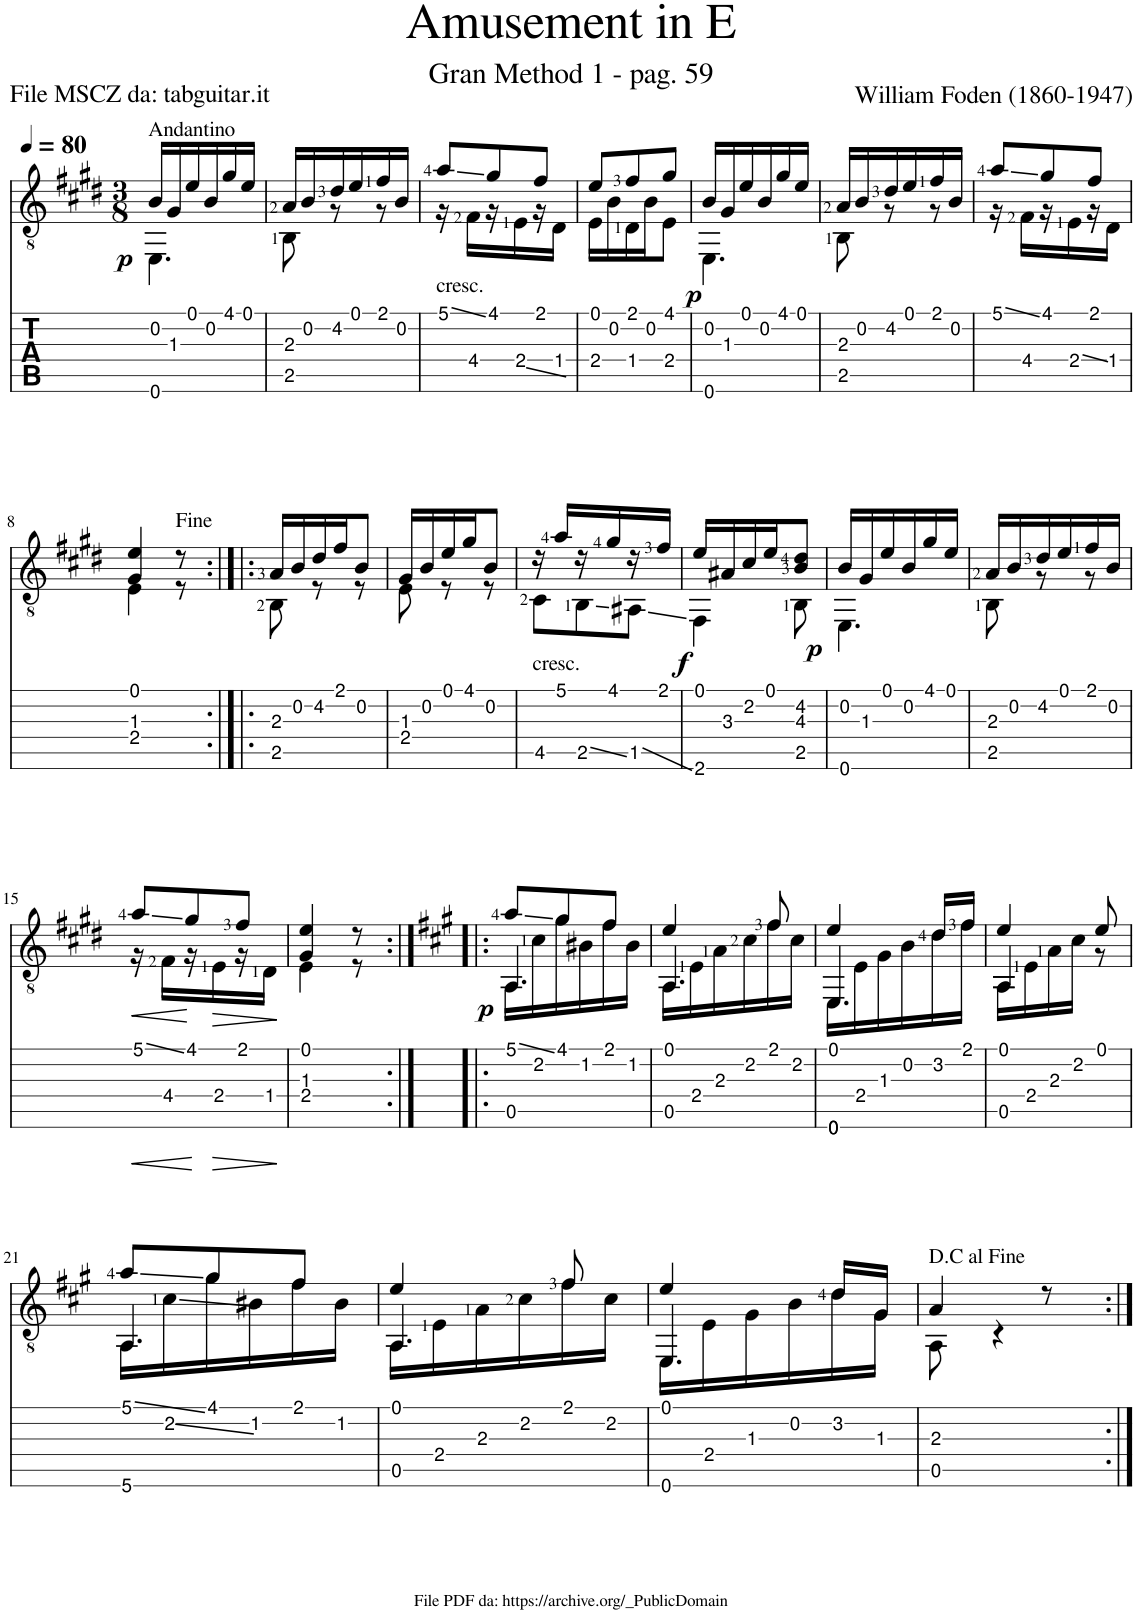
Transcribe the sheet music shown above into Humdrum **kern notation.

**kern	**kern	**dynam
*part1	*part1	*part1
*staff2	*staff1	*staff1/2
*I"Guitar	*	*
*I'Guit.	*	*
*stria6	*	*
*	*clefGv2	*
*k[f#c#g#d#]	*k[f#c#g#d#]	*
*M3/8	*M3/8	*
*MM80	*MM80	*
=1	=1	=1
*^	*^	*
!	!	!LO:TX:a:t=Andantino	!	!
!	!	!	!	!LO:DY:b
16BLL	4.EE	16B/LL	4.EE\	p
16G#	.	16G#/	.	.
16e	.	16e/	.	.
16B	.	16B/	.	.
16g#	.	16g#/	.	.
16eJJ	.	16e/JJ	.	.
=2	=2	=2	=2	=2
16ALL	8BB	16A/LL	8BB\	.
16B	.	16B/	.	.
16d#	8r	16d#/	8r	.
16e	.	16e/	.	.
16f#	8r	16f#/	8r	.
16BJJ	.	16B/JJ	.	.
=3	=3	=3	=3	=3
!LO:TX:a:t=cresc.	!	!	!	!
8aL	16r	8a/L	16r	.
.	16F#	.	16F#\LL	.
8g#	16r	8g#/	16r	.
.	16E	.	16E\	.
8f#J	16r	8f#/J	16r	.
.	16D#	.	16D#\JJ	.
=4	=4	=4	=4	=4
8eL	16ELL	8e/L	16E\LL	.
.	16B	.	16B\	.
8f#	16D#	8f#/	16D#\	.
.	16BJ	.	16B\J	.
!	!	!	!	!LO:DY:b
8g#J	8EJ	8g#/J	8E\J	p
=5	=5	=5	=5	=5
16BLL	4.EE	16B/LL	4.EE\	.
16G#	.	16G#/	.	.
16e	.	16e/	.	.
16B	.	16B/	.	.
16g#	.	16g#/	.	.
16eJJ	.	16e/JJ	.	.
=6	=6	=6	=6	=6
16ALL	8BB	16A/LL	8BB\	.
16B	.	16B/	.	.
16d#	8r	16d#/	8r	.
16e	.	16e/	.	.
16f#	8r	16f#/	8r	.
16BJJ	.	16B/JJ	.	.
=7	=7	=7	=7	=7
8aL	16r	8a/L	16r	.
.	16F#	.	16F#\LL	.
8g#	16r	8g#/	16r	.
.	16E	.	16E\	.
8f#J	16r	8f#/J	16r	.
.	16D#	.	16D#\JJ	.
!!LO:LB:g=z	!!
=8	=8	=8	=8	=8
4G# 4e	4E	4G#/ 4e/	4E\	.
8r	8r	8r	8r	.
=9:|!|:	=9:|!|:	=9:|!|:	=9:|!|:	=9:|!|:
16ALL	8BB	16A/LL	8BB\	.
16B	.	16B/	.	.
16d#	8r	16d#/	8r	.
16f#J	.	16f#/J	.	.
8BJ	8r	8B/J	8r	.
=10	=10	=10	=10	=10
16G#LL	8E	16G#/LL	8E\	.
16B	.	16B/	.	.
16e	8r	16e/	8r	.
16g#J	.	16g#/J	.	.
8BJ	8r	8B/J	8r	.
=11	=11	=11	=11	=11
!LO:TX:a:t=cresc.	!	!	!	!
16r	8C#L	16r	8C#\L	.
16a	.	16a/LL	.	.
16r	8BB	16r	8BB\	.
16g#	.	16g#/	.	.
16r	8AA#J	16r	8AA#X\J	.
!	!	!	!	!LO:DY:b
16f#	.	16f#/JJ	.	f
=12	=12	=12	=12	=12
16eLL	4FF#	16e/LL	4FF#\	.
16A#	.	16A#X/	.	.
16c#	.	16c#/	.	.
16eJ	.	16e/J	.	.
8B\ 8d#\J	8BB	8B/ 8d#/J	8BB\	.
=13	=13	=13	=13	=13
!	!	!	!	!LO:DY:b
16BLL	4.EE	16B/LL	4.EE\	p
16G#	.	16G#/	.	.
16e	.	16e/	.	.
16B	.	16B/	.	.
16g#	.	16g#/	.	.
16eJJ	.	16e/JJ	.	.
=14	=14	=14	=14	=14
16ALL	8BB	16A/LL	8BB\	.
16B	.	16B/	.	.
16d#	8r	16d#/	8r	.
16e	.	16e/	.	.
16f#	8r	16f#/	8r	.
16BJJ	.	16B/JJ	.	.
!!LO:LB:g=z	!!
=15	=15	=15	=15	=15
!	!	!	!	!LO:HP:b
8aL	16r	8a/L	16r	<
.	16F#	.	16F#\LL	.
8g#	16r	8g#/	16r	.
!	!	!	!	!LO:HP:b
.	16E	.	16E\	>
8f#J	16r	8f#/J	16r	.
.	16D#	.	16D#\JJ	.
*v	*v	*	*	*
*	*v	*v	*
.	.	] [
=16	=16	=16
*^	*^	*
4G# 4e	4E	4G#/ 4e/	4E\	.
8r	8r	8r	8r	.
*v	*v	*	*	*
*	*v	*v	*
=17:|!|:	=17:|!|:	=17:|!|:
*k[f#c#g#]	*k[f#c#g#]	*
*^	*^	*
*	*^	*	*^	*
!	!	!	!	!	!	!LO:DY:b
8aL	16AALL	4.AA	8a/L	16AA\LL	4.AA/	p
.	16c#	.	.	16c#\	.	.
8g#	16g#	.	8g#/	16g#\	.	.
.	16B#	.	.	16B#X\	.	.
8f#J	16f#	.	8f#/J	16f#\	.	.
.	16B#JJ	.	.	16B#\JJ	.	.
=18	=18	=18	=18	=18	=18	=18
4e	16AALL	4.AA	4e/	16AA\LL	4.AA/	.
.	16E	.	.	16E\	.	.
.	16A	.	.	16A\	.	.
.	16c#	.	.	16c#\	.	.
8f#	16f#	.	8f#/	16f#\	.	.
.	16c#JJ	.	.	16c#\JJ	.	.
=19	=19	=19	=19	=19	=19	=19
4e	16EELL	4.EE	4e/	16EE\LL	4.EE/	.
.	16E	.	.	16E\	.	.
.	16G#	.	.	16G#\	.	.
.	16B	.	.	16B\	.	.
16dLL	16d	.	16d/LL	16d\	.	.
16f#JJ	16f#JJ	.	16f#/JJ	16f#\JJ	.	.
=20	=20	=20	=20	=20	=20	=20
4e	16AALL	4AA	4e/	16AA\LL	4AA/	.
.	16E	.	.	16E\	.	.
.	16A	.	.	16A\	.	.
.	16c#JJ	.	.	16c#\JJ	.	.
8e	8r	8ryy	8e/	8r	8ryy	.
!!LO:LB:g=z	!!	!!
=21	=21	=21	=21	=21	=21	=21
8aL	16AALL	4.AA	8a/L	16AA\LL	4.AA/	.
.	16c#	.	.	16c#\	.	.
8g#	16g#	.	8g#/	16g#\	.	.
.	16B#X	.	.	16B#X\	.	.
8f#J	16f#	.	8f#/J	16f#\	.	.
.	16B#JJ	.	.	16B#\JJ	.	.
=22	=22	=22	=22	=22	=22	=22
4e	16AALL	4.AA	4e/	16AA\LL	4.AA/	.
.	16E	.	.	16E\	.	.
.	16A	.	.	16A\	.	.
.	16c#	.	.	16c#\	.	.
8f#	16f#	.	8f#/	16f#\	.	.
.	16c#JJ	.	.	16c#\JJ	.	.
=23	=23	=23	=23	=23	=23	=23
4e	16EELL	4.EE	4e/	16EE\LL	4.EE/	.
.	16E	.	.	16E\	.	.
.	16G#	.	.	16G#\	.	.
.	16B	.	.	16B\	.	.
16dLL	16d	.	16d/LL	16d\	.	.
16G#JJ	16G#JJ	.	16G#/JJ	16G#\JJ	.	.
*	*v	*v	*	*	*	*
*	*	*	*v	*v	*
=24	=24	=24	=24	=24
4A	8AA	4A/	8AA\	.
.	4r	.	4r	.
8r	.	8r	.	.
*v	*v	*	*	*
*	*v	*v	*
=:|!	=:|!	=:|!
*-	*-	*-
